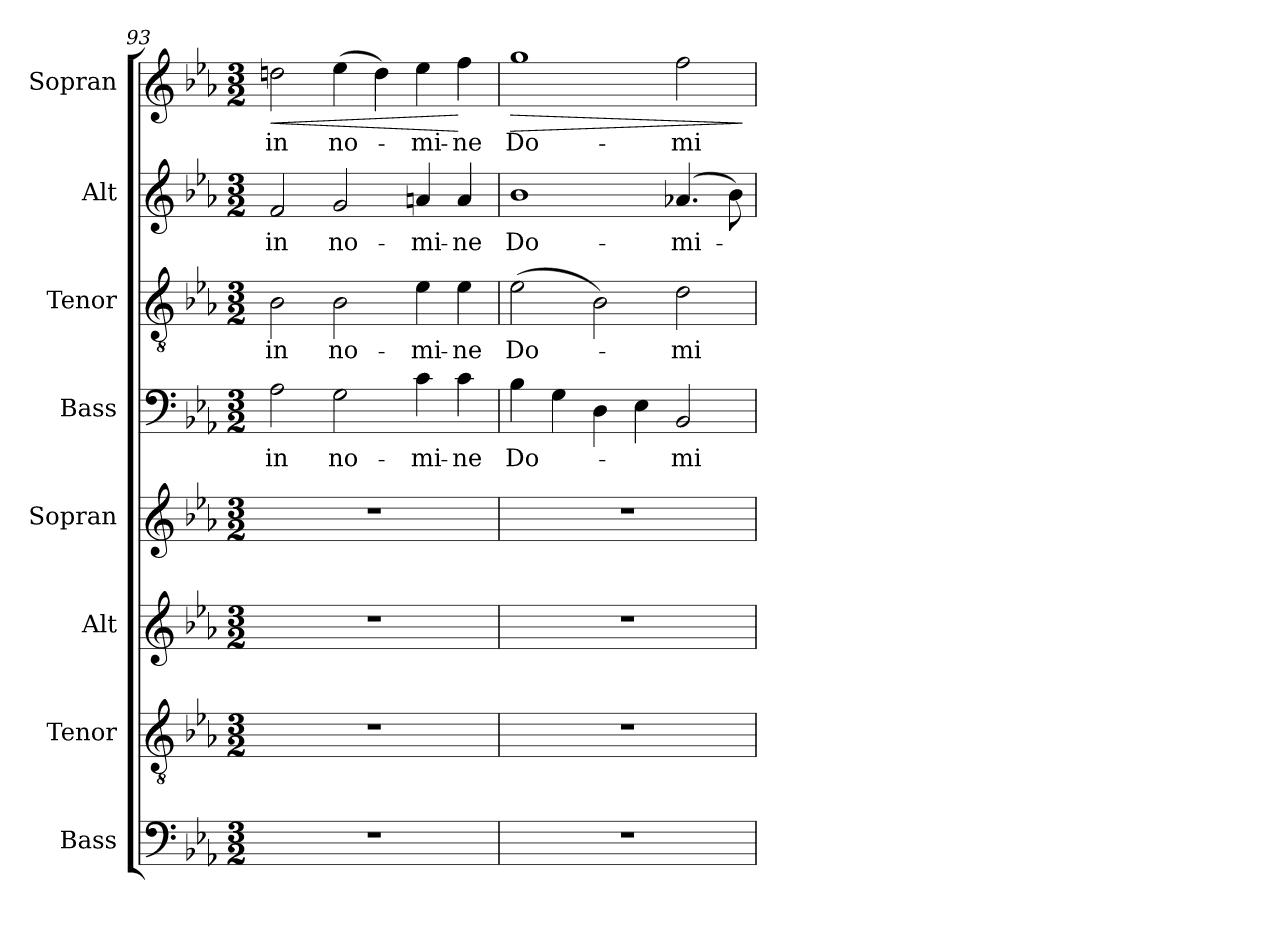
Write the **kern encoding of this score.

**kern	**kern	**kern	**kern	**kern	**text	**kern	**text	**kern	**text	**kern	**text	**dynam
*part8	*part7	*part6	*part5	*part4	*part4	*part3	*part3	*part2	*part2	*part1	*part1	*part1
*staff8	*staff7	*staff6	*staff5	*staff4	*staff4	*staff3	*staff3	*staff2	*staff2	*staff1	*staff1	*staff1
*I"Bass	*I"Tenor	*I"Alt	*I"Sopran	*I"Bass	*	*I"Tenor	*	*I"Alt	*	*I"Sopran	*	*
*I'B.	*I'T.	*I'A.	*I'S.	*I'B.	*	*I'T.	*	*I'A.	*	*I'S.	*	*
*clefF4	*clefGv2	*clefG2	*clefG2	*clefF4	*	*clefGv2	*	*clefG2	*	*clefG2	*	*
*k[b-e-a-]	*k[b-e-a-]	*k[b-e-a-]	*k[b-e-a-]	*k[b-e-a-]	*	*k[b-e-a-]	*	*k[b-e-a-]	*	*k[b-e-a-]	*	*
*E-:	*E-:	*E-:	*E-:	*E-:	*	*E-:	*	*E-:	*	*E-:	*	*
*M3/2	*M3/2	*M3/2	*M3/2	*M3/2	*	*M3/2	*	*M3/2	*	*M3/2	*	*
=93	=93	=93	=93	=93	=93	=93	=93	=93	=93	=93	=93	=93
!	!	!	!	!	!LO:LY:b	!	!LO:LY:b	!	!LO:LY:b	!	!LO:LY:b	!LO:HP:b
1.r	1.r	1.r	1.r	2A-\	in	2B-\	in	2f/	in	2ddn\	in	<
!	!	!	!	!	!LO:LY:b	!	!LO:LY:b	!	!LO:LY:b	!	!LO:LY:b	!
.	.	.	.	2G\	no-	2B-\	no-	2g/	no-	(>4ee-\	no-	.
.	.	.	.	.	.	.	.	.	.	4dd\)	.	.
!	!	!	!	!	!LO:LY:b	!	!LO:LY:b	!	!LO:LY:b	!	!LO:LY:b	!
.	.	.	.	4c\	-mi-	4e-\	-mi-	4an/	-mi-	4ee-\	-mi-	.
!	!	!	!	!	!LO:LY:b	!	!LO:LY:b	!	!LO:LY:b	!	!LO:LY:b	!
.	.	.	.	4c\	-ne	4e-\	-ne	4a/	-ne	4ff\	-ne	[
!!LO:PB:g=z
=94	=94	=94	=94	=94	=94	=94	=94	=94	=94	=94	=94	=94
!	!	!	!	!	!LO:LY:b	!	!LO:LY:b	!	!LO:LY:b	!	!LO:LY:b	!LO:HP:b
1.r	1.r	1.r	1.r	4B-\	Do-	(>2e-\	Do-	1b-	Do-	1gg	Do-	>
.	.	.	.	4G\	.	.	.	.	.	.	.	.
.	.	.	.	4D\	.	2B-\)	.	.	.	.	.	.
.	.	.	.	4E-\	.	.	.	.	.	.	.	.
!	!	!	!	!	!LO:LY:b	!	!LO:LY:b	!	!LO:LY:b	!	!LO:LY:b	!
.	.	.	.	2BB-/	-mi-	2d\	-mi-	(4.a-X/	-mi-	2ff\	-mi-	.
.	.	.	.	.	.	.	.	8b-\)	.	.	.	.
.	.	.	.	.	.	.	.	.	.	.	.	]
=	=	=	=	=	=	=	=	=	=	=	=	=
*-	*-	*-	*-	*-	*-	*-	*-	*-	*-	*-	*-	*-
